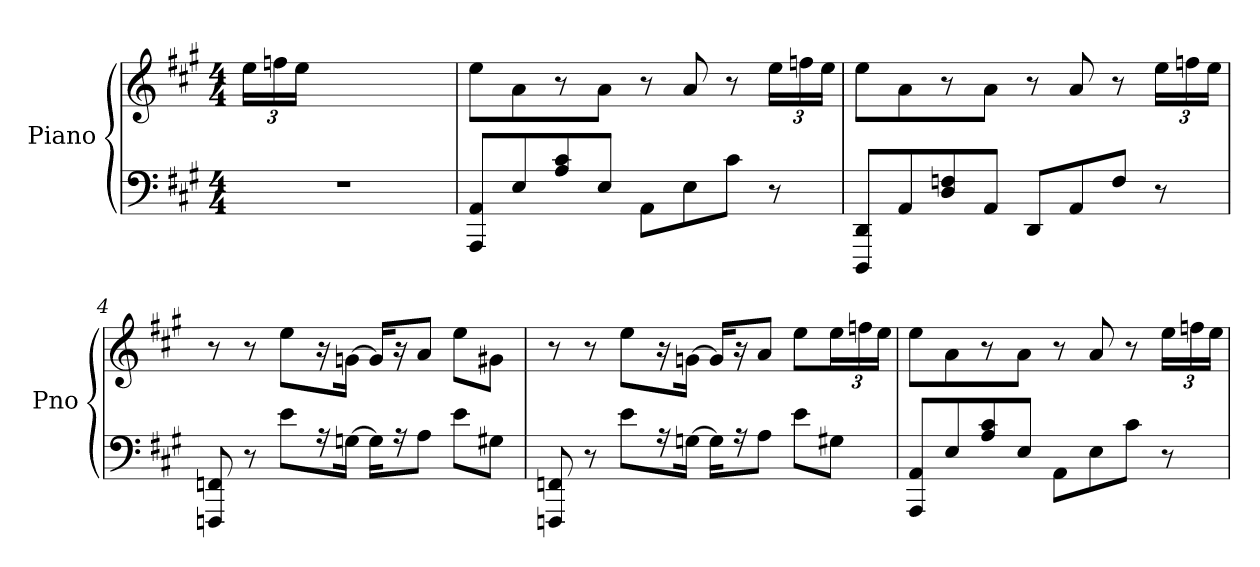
**kern	**kern
*part1	*part1
*staff2	*staff1
*I"Piano	*
*I'Pno	*
*clefF4	*clefG2
*k[f#c#g#]	*k[f#c#g#]
*M4/4	*M4/4
*MM120	*MM120
*	*Xbrackettup
=1	=1
1r	24ee\LL
.	24ffn\
.	24ee\JJ
.	2..ryy
=2	=2
8AAA/ 8AA/L	8ee\L
8E/	8a\
8A/ 8c#/	8r
8E/J	8a\J
8AA\L	8r
8E\	8a/
8c#\J	8r
8r	24ee\LL
.	24ffn\
.	24ee\JJ
=3	=3
8DDD/ 8DD/L	8ee\L
8AA/	8a\
8D/ 8Fn/	8r
8AA/J	8a\J
8DD/L	8r
8AA/	8a/
8F/J	8r
8r	24ee\LL
.	24ffn\
.	24ee\JJ
!!LO:LB:g=z
=4	=4
8FFFn/ 8FFn/	8r
8r	8r
8e\L	8ee\L
16rA	16r
[16Gn\Jk	[16gn\Jk
16G\KL]	16g/KL]
16rA	16r
8A\J	8a/J
8e\L	8ee\L
8G#X\J	8g#X\J
=5	=5
8FFFn/ 8FFn/	8r
8r	8r
8e\L	8ee\L
16rA	16r
[16Gn\Jk	[16gn\Jk
16G\KL]	16g/KL]
16rA	16r
8A\J	8a/J
8e\L	8ee\L
8G#X\J	24ee\L
.	24ffn\
.	24ee\JJ
=6	=6
8AAA/ 8AA/L	8ee\L
8E/	8a\
8A/ 8c#/	8r
8E/J	8a\J
8AA\L	8r
8E\	8a/
8c#\J	8r
8r	24ee\LL
.	24ffn\
.	24ee\JJ
=	=
*-	*-
